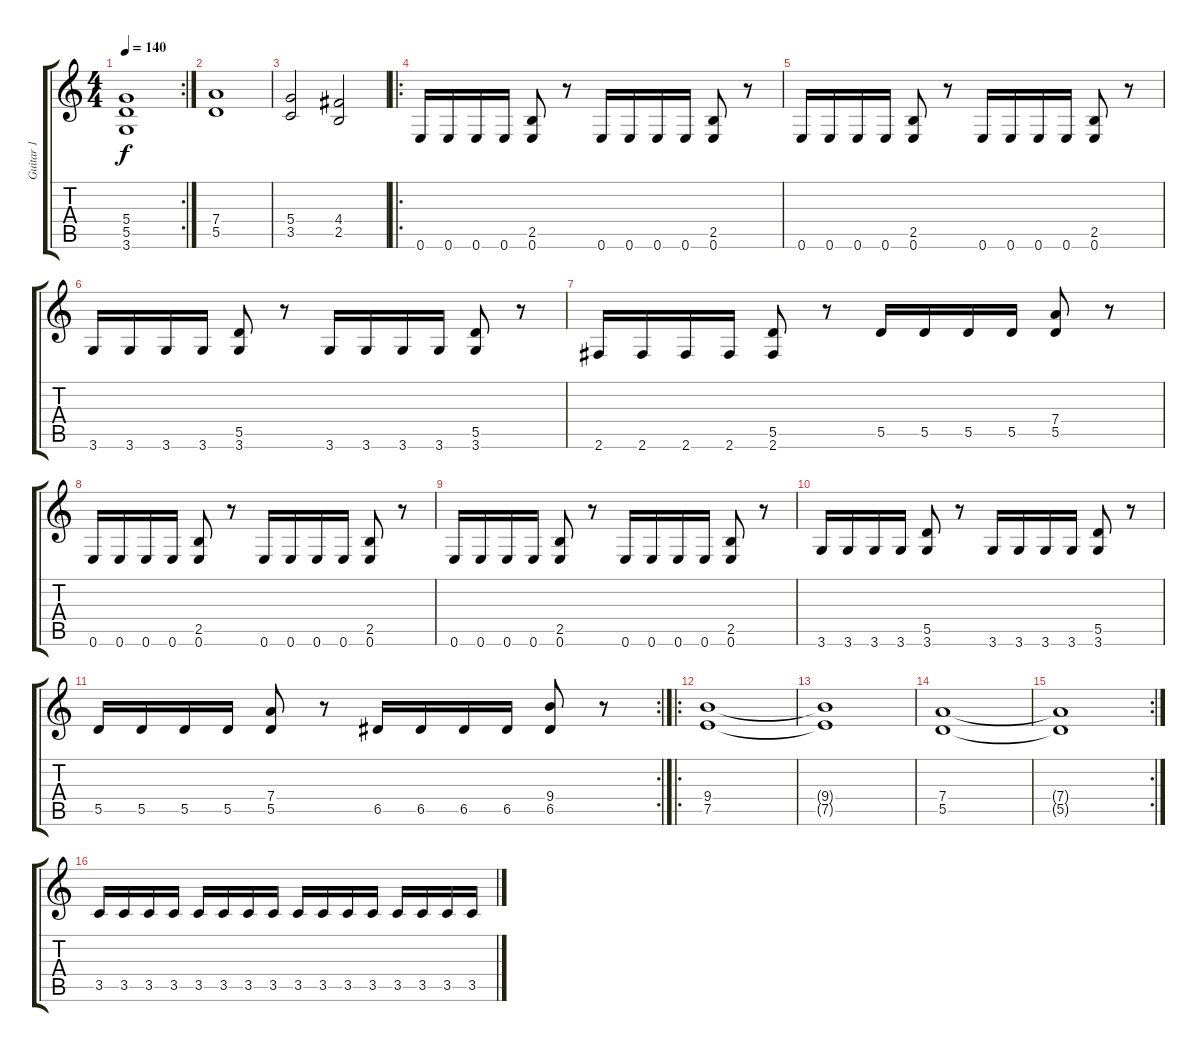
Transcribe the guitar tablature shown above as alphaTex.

\track ("Guitar 1" "Guitar 1") {instrument distortionguitar}
\staff {score tabs}
\tuning (E4 B3 G3 D3 A2 E2) {hide}
\rc 2
\ts (4 4)
\tempo 140
\clef g2
\ks c
(5.4{t} 5.5{t} 3.6{t}).1{dy f} |
(7.4 5.5).1 |
(5.4 3.5).2 (4.4 2.5).2 |
\ro
0.6.16 0.6.16 0.6.16 0.6.16 (2.5 0.6).8 r.8 0.6.16 0.6.16 0.6.16 0.6.16 (2.5 0.6).8 r.8 |
0.6.16 0.6.16 0.6.16 0.6.16 (2.5 0.6).8 r.8 0.6.16 0.6.16 0.6.16 0.6.16 (2.5 0.6).8 r.8 |
3.6.16 3.6.16 3.6.16 3.6.16 (5.5 3.6).8 r.8 3.6.16 3.6.16 3.6.16 3.6.16 (5.5 3.6).8 r.8 |
2.6.16 2.6.16 2.6.16 2.6.16 (5.5 2.6).8 r.8 5.5.16 5.5.16 5.5.16 5.5.16 (7.4 5.5).8 r.8 |
0.6.16 0.6.16 0.6.16 0.6.16 (2.5 0.6).8 r.8 0.6.16 0.6.16 0.6.16 0.6.16 (2.5 0.6).8 r.8 |
0.6.16 0.6.16 0.6.16 0.6.16 (2.5 0.6).8 r.8 0.6.16 0.6.16 0.6.16 0.6.16 (2.5 0.6).8 r.8 |
3.6.16 3.6.16 3.6.16 3.6.16 (5.5 3.6).8 r.8 3.6.16 3.6.16 3.6.16 3.6.16 (5.5 3.6).8 r.8 |
\rc 2
5.5.16 5.5.16 5.5.16 5.5.16 (7.4 5.5).8 r.8 6.5.16 6.5.16 6.5.16 6.5.16 (9.4 6.5).8 r.8 |
\ro
(9.4 7.5).1 |
(9.4{t} 7.5{t}).1 |
(7.4 5.5).1 |
\rc 2
(7.4{t} 5.5{t}).1 |
3.5.16 3.5.16 3.5.16 3.5.16 3.5.16 3.5.16 3.5.16 3.5.16 3.5.16 3.5.16 3.5.16 3.5.16 3.5.16 3.5.16 3.5.16 3.5.16
